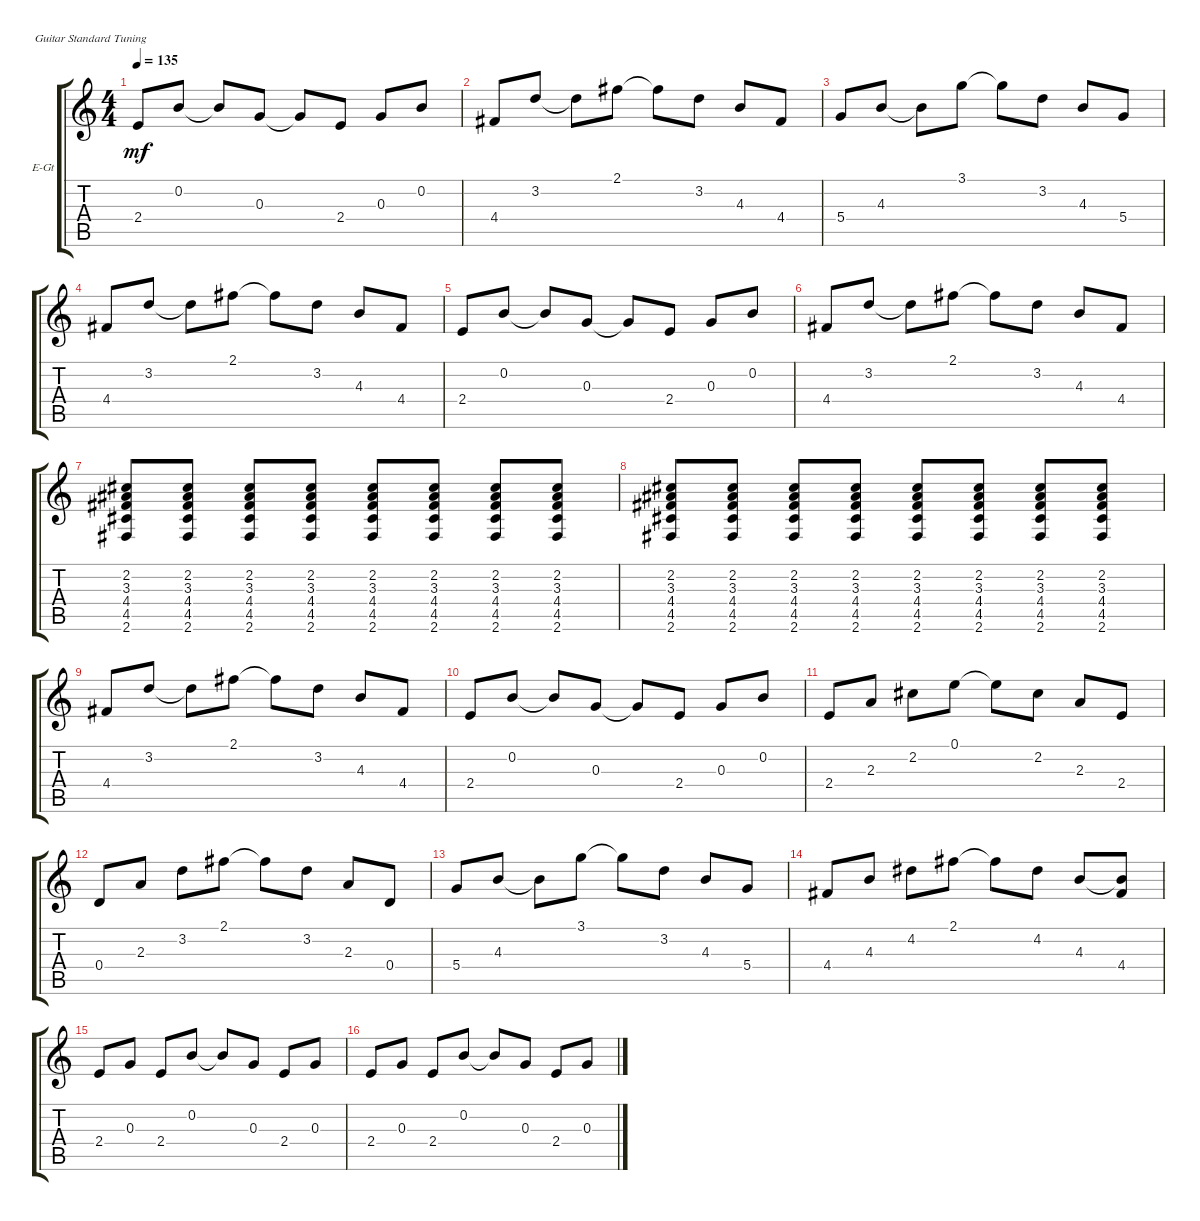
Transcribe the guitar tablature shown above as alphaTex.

\defaultSystemsLayout 4
\bracketExtendMode groupsimilarinstruments
\firstSystemTrackNameOrientation horizontal
\otherSystemsTrackNameOrientation horizontal
\track ("Electric Guitar (Drive)" "E-Gt") {solo instrument overdrivenguitar}
\staff {score tabs}
\tuning (E4 B3 G3 D3 A2 E2)
\ts (4 4)
\tempo 135
\clef g2
\ks c
2.4.8{dy mf instrument overdrivenguitar} 0.2.8 0.2{t}.8 0.3.8 0.3{t}.8 2.4.8 0.3.8 0.2.8 |
4.4.8 3.2.8 3.2{t}.8 2.1.8 2.1{t}.8 3.2.8 4.3.8 4.4.8 |
5.4.8 4.3.8 4.3{t}.8 3.1.8 3.1{t}.8 3.2.8 4.3.8 5.4.8 |
4.4.8 3.2.8 3.2{t}.8 2.1.8 2.1{t}.8 3.2.8 4.3.8 4.4.8 |
2.4.8 0.2.8 0.2{t}.8 0.3.8 0.3{t}.8 2.4.8 0.3.8 0.2.8 |
4.4.8 3.2.8 3.2{t}.8 2.1.8 2.1{t}.8 3.2.8 4.3.8 4.4.8 |
(2.6 4.5 4.4 3.3 2.2).8 (2.2 3.3 4.4 4.5 2.6).8 (2.2 3.3 4.4 4.5 2.6).8 (2.2 3.3 4.4 4.5 2.6).8 (2.2 3.3 4.4 4.5 2.6).8 (2.2 3.3 4.4 4.5 2.6).8 (2.2 3.3 4.4 4.5 2.6).8 (2.2 3.3 4.4 4.5 2.6).8 |
(2.2 3.3 4.4 4.5 2.6).8 (2.2 3.3 4.4 4.5 2.6).8 (2.2 3.3 4.4 4.5 2.6).8 (2.2 3.3 4.4 4.5 2.6).8 (2.2 3.3 4.4 4.5 2.6).8 (2.2 3.3 4.4 4.5 2.6).8 (2.2 3.3 4.4 4.5 2.6).8 (2.2 3.3 4.4 4.5 2.6).8 |
4.4.8 3.2.8 3.2{t}.8 2.1.8 2.1{t}.8 3.2.8 4.3.8 4.4.8 |
2.4.8 0.2.8 0.2{t}.8 0.3.8 0.3{t}.8 2.4.8 0.3.8 0.2.8 |
2.4.8 2.3.8 2.2.8 0.1.8 0.1{t}.8 2.2.8 2.3.8 2.4.8 |
0.4.8 2.3.8 3.2.8 2.1.8 2.1{t}.8 3.2.8 2.3.8 0.4.8 |
5.4.8 4.3.8 4.3{t}.8 3.1.8 3.1{t}.8 3.2.8 4.3.8 5.4.8 |
4.4.8 4.3.8 4.2.8 2.1.8 2.1{t}.8 4.2.8 4.3.8 (4.4 4.3{t}).8 |
2.4.8 0.3.8 2.4.8 0.2.8 0.2{t}.8 0.3.8 2.4.8 0.3.8 |
2.4.8 0.3.8 2.4.8 0.2.8 0.2{t}.8 0.3.8 2.4.8 0.3.8
